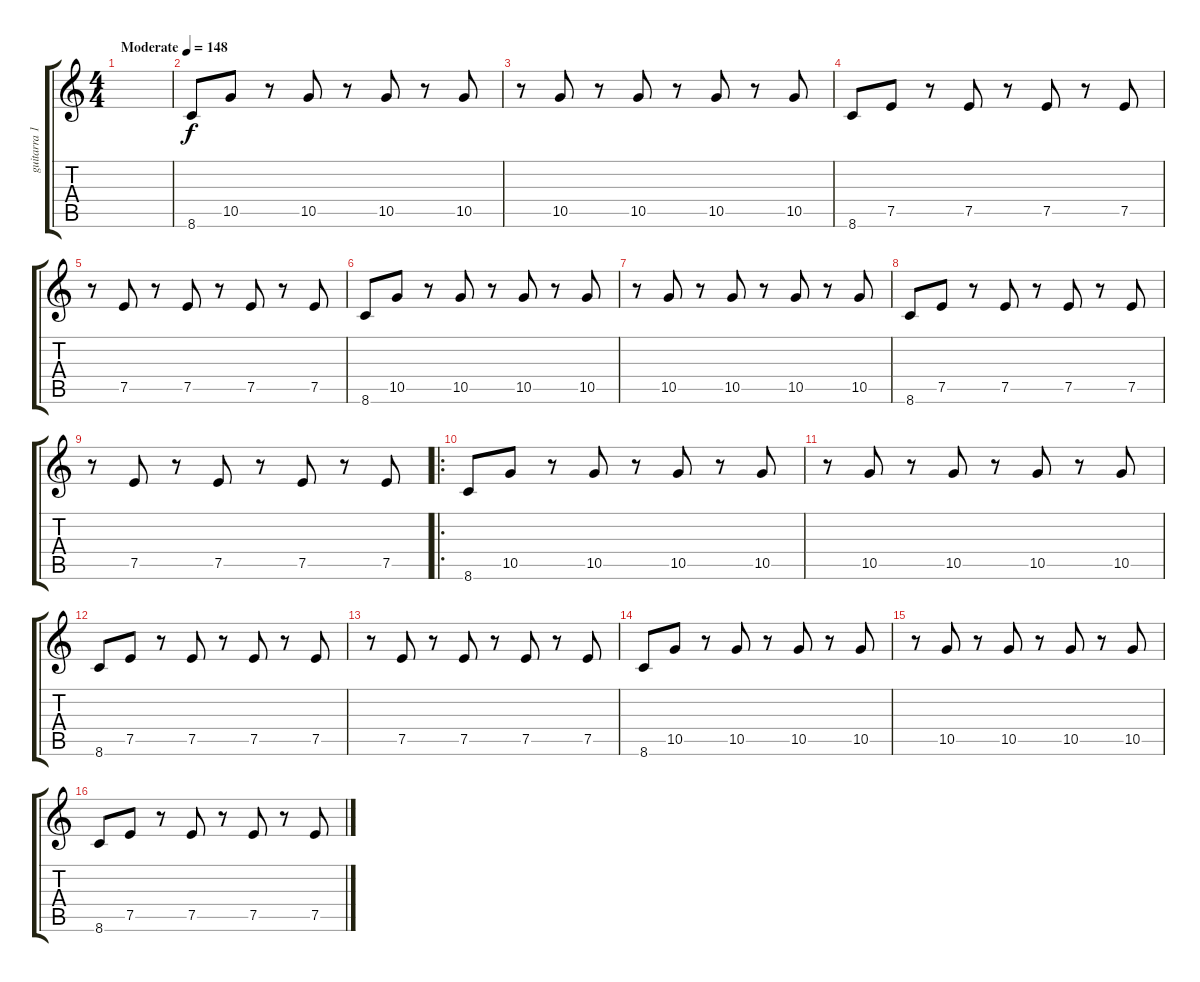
\track ("guitarra 1" "guitarra 1") {instrument overdrivenguitar}
\staff {score tabs}
\tuning (E4 B3 G3 D3 A2 E2) {hide}
\ts (4 4)
\tempo (148 "Moderate")
\clef g2
\ks c
|
8.6.8 10.5.8 r.8 10.5.8 r.8 10.5.8 r.8 10.5.8 |
r.8 10.5.8 r.8 10.5.8 r.8 10.5.8 r.8 10.5.8 |
8.6.8 7.5.8 r.8 7.5.8 r.8 7.5.8 r.8 7.5.8 |
r.8 7.5.8 r.8 7.5.8 r.8 7.5.8 r.8 7.5.8 |
8.6.8 10.5.8 r.8 10.5.8 r.8 10.5.8 r.8 10.5.8 |
r.8 10.5.8 r.8 10.5.8 r.8 10.5.8 r.8 10.5.8 |
8.6.8 7.5.8 r.8 7.5.8 r.8 7.5.8 r.8 7.5.8 |
r.8 7.5.8 r.8 7.5.8 r.8 7.5.8 r.8 7.5.8 |
\ro
8.6.8 10.5.8 r.8 10.5.8 r.8 10.5.8 r.8 10.5.8 |
r.8 10.5.8 r.8 10.5.8 r.8 10.5.8 r.8 10.5.8 |
8.6.8 7.5.8 r.8 7.5.8 r.8 7.5.8 r.8 7.5.8 |
r.8 7.5.8 r.8 7.5.8 r.8 7.5.8 r.8 7.5.8 |
8.6.8 10.5.8 r.8 10.5.8 r.8 10.5.8 r.8 10.5.8 |
r.8 10.5.8 r.8 10.5.8 r.8 10.5.8 r.8 10.5.8 |
8.6.8 7.5.8 r.8 7.5.8 r.8 7.5.8 r.8 7.5.8
